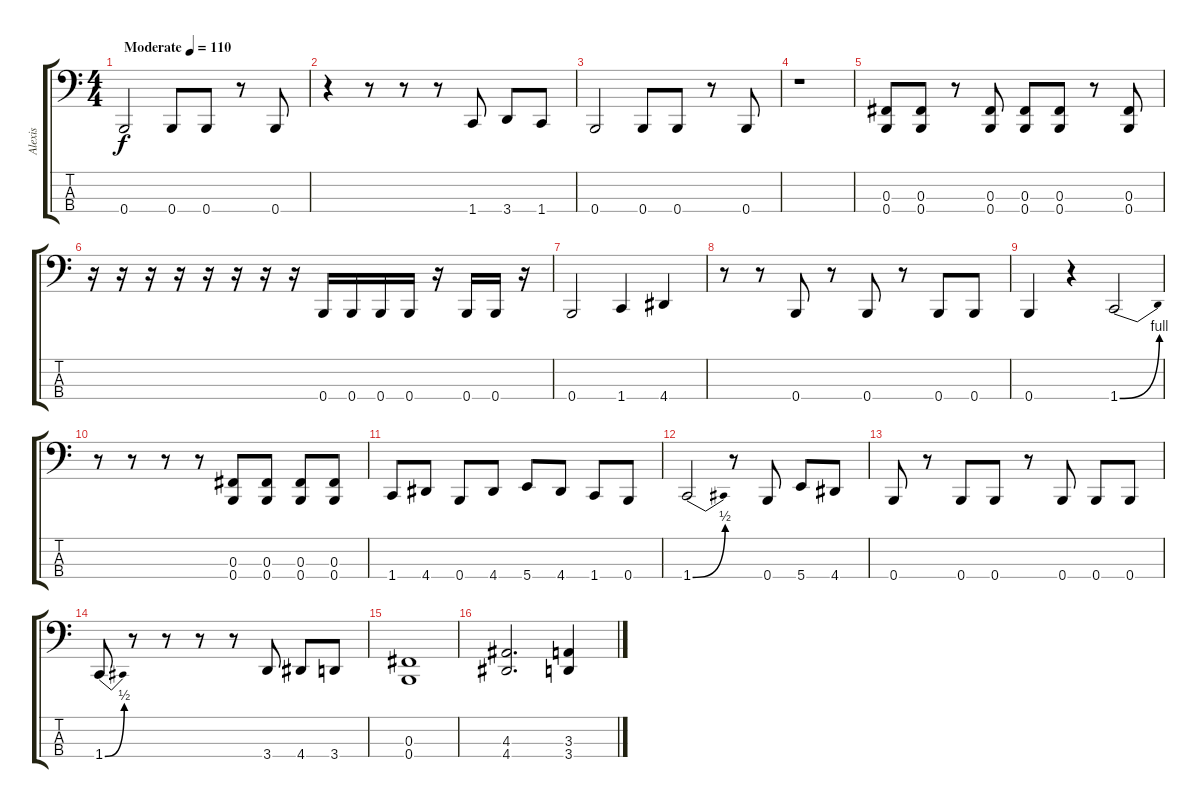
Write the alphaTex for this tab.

\track ("Alexis" "Alexis") {instrument electricbassfinger}
\staff {score tabs}
\tuning (E2 B1 Gb1 B0) {hide}
\ts (4 4)
\tempo (110 "Moderate")
\clef f4
\ks c
0.4.2{dy f instrument electricbassfinger} 0.4.8 0.4.8 r.8 0.4.8 |
r.4 r.8 r.8 r.8 1.4.8 3.4.8 1.4.8 |
0.4.2 0.4.8 0.4.8 r.8 0.4.8 |
r.1 |
(0.3 0.4).8 (0.3 0.4).8 r.8 (0.3 0.4).8 (0.3 0.4).8 (0.3 0.4).8 r.8 (0.3 0.4).8 |
r.16 r.16 r.16 r.16 r.16 r.16 r.16 r.16 0.4.16 0.4.16 0.4.16 0.4.16 r.16 0.4.16 0.4.16 r.16 |
0.4.2 1.4.4 4.4.4 |
r.8 r.8 0.4.8 r.8 0.4.8 r.8 0.4.8 0.4.8 |
0.4.4 r.4 1.4{be (bend 0 0 60 4)}.2 |
r.8 r.8 r.8 r.8 (0.3 0.4).8 (0.3 0.4).8 (0.3 0.4).8 (0.3 0.4).8 |
1.4.8 4.4.8 0.4.8 4.4.8 5.4.8 4.4.8 1.4.8 0.4.8 |
1.4{be (bend 0 0 60 2)}.2 r.8 0.4.8 5.4.8 4.4.8 |
0.4.8 r.8 0.4.8 0.4.8 r.8 0.4.8 0.4.8 0.4.8 |
1.4{be (bend 0 0 60 2)}.8 r.8 r.8 r.8 r.8 3.4.8 4.4.8 3.4.8 |
(0.3 0.4).1 |
(4.3 4.4).2{d} (3.3 3.4).4
